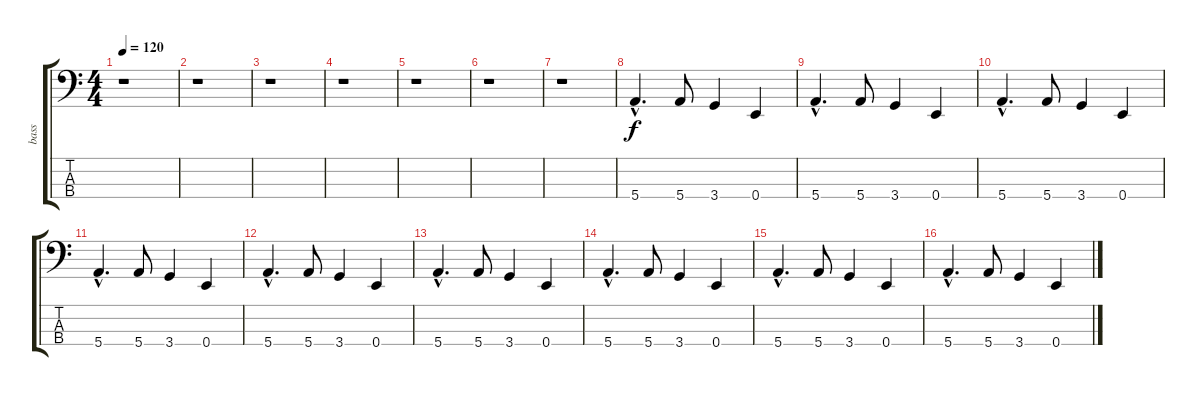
\track ("bass" "bass") {instrument electricbassfinger}
\staff {score tabs}
\tuning (G2 D2 A1 E1) {hide}
\ts (4 4)
\tempo 120
\clef f4
\ks c
r.1{dy f} |
r.1 |
r.1 |
r.1 |
r.1 |
r.1 |
r.1 |
5.4{hac}.4{d} 5.4.8 3.4.4 0.4.4 |
5.4{hac}.4{d} 5.4.8 3.4.4 0.4.4 |
5.4{hac}.4{d} 5.4.8 3.4.4 0.4.4 |
5.4{hac}.4{d} 5.4.8 3.4.4 0.4.4 |
5.4{hac}.4{d volume 4} 5.4.8 3.4.4 0.4.4 |
5.4{hac}.4{d} 5.4.8 3.4.4 0.4.4 |
5.4{hac}.4{d} 5.4.8 3.4.4 0.4.4 |
5.4{hac}.4{d} 5.4.8 3.4.4 0.4.4 |
5.4{hac}.4{d volume 0} 5.4.8 3.4.4 0.4.4
